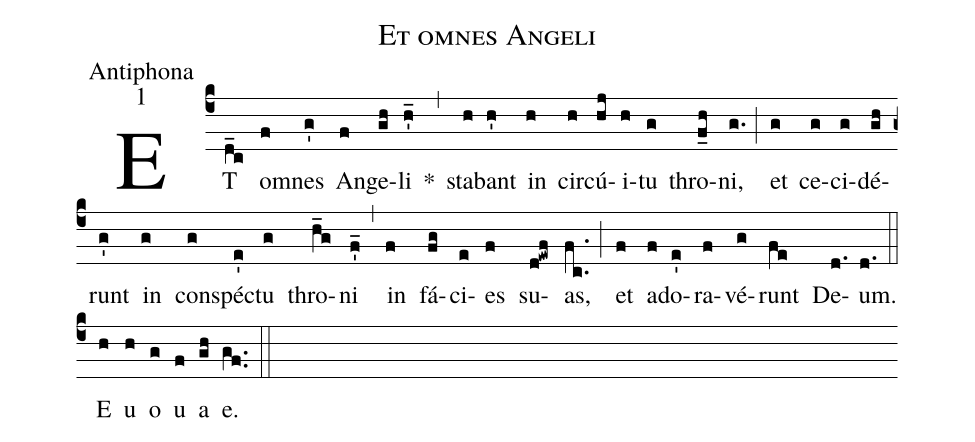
name:Et omnes Angeli;
office-part:Antiphona;
mode:1;
%%
(c4) ET(d_c) o(f)mnes(g') An(f)ge(gh)li(h'_) *(,) sta(h)bant(h') in(h) cir(h)cú(hj)i(h)tu(g) thro(f_h)ni,(g.) (;) et(g) ce(g)ci(g)dé(gh)runt(g') in(g) con(g)spé(e')ctu(g) thro(h_g)ni(f'_) (,) in(f) fá(fg)ci(e)es(f) su(d!ewf)as,(fc..) (;) et(f) ad(f)o(e')ra(f)vé(g)runt(fe) De(d.)um.(d.) (::) <eu>E(h) u(h) o(g) u(f) a(gh) e.</eu>(gf..) (::)
